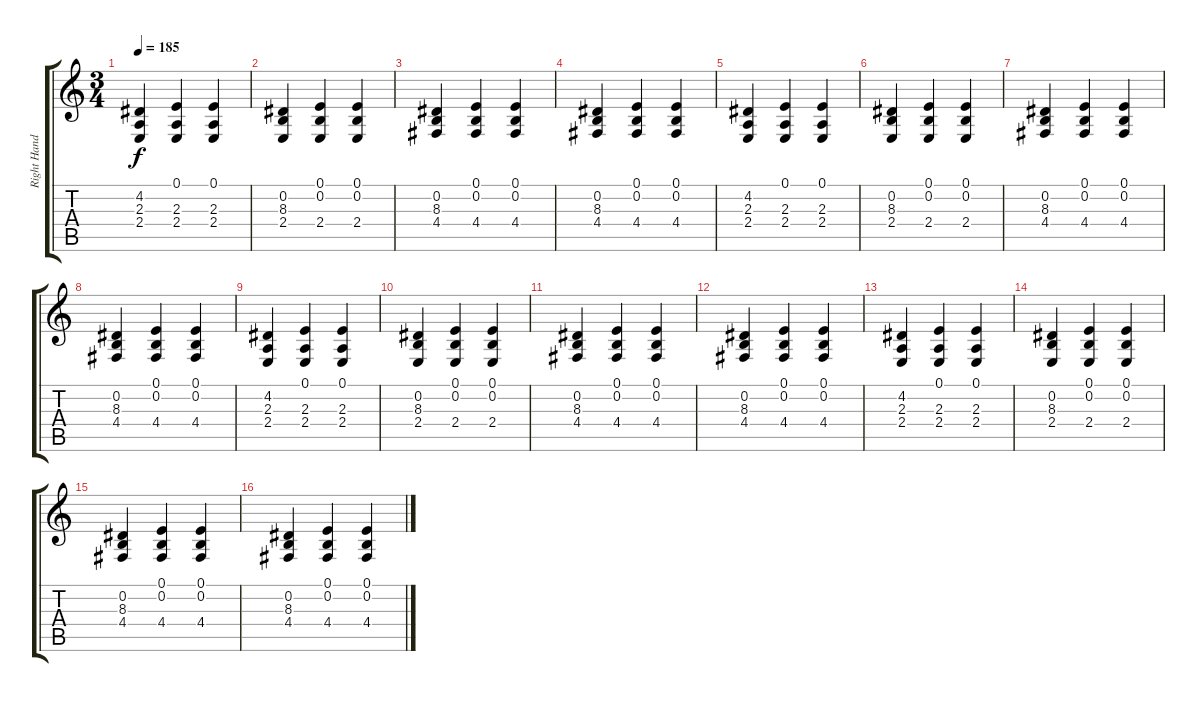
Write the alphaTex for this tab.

\track ("Right Hand" "Right Hand") {instrument acousticgrandpiano}
\staff {score tabs}
\tuning (E4 B3 G3 D3 A2 E2) {hide}
\ts (3 4)
\tempo 185
\clef g2
\ks c
(4.2 2.3 2.4).4{dy f} (0.1 2.3 2.4).4 (0.1 2.3 2.4).4 |
(0.2 8.3 2.4).4 (0.1 0.2 2.4).4 (0.1 0.2 2.4).4 |
(0.2 8.3 4.4).4 (0.1 0.2 4.4).4 (0.1 0.2 4.4).4 |
(0.2 8.3 4.4).4 (0.1 0.2 4.4).4 (0.1 0.2 4.4).4 |
(4.2 2.3 2.4).4 (0.1 2.3 2.4).4 (0.1 2.3 2.4).4 |
(0.2 8.3 2.4).4 (0.1 0.2 2.4).4 (0.1 0.2 2.4).4 |
(0.2 8.3 4.4).4 (0.1 0.2 4.4).4 (0.1 0.2 4.4).4 |
(0.2 8.3 4.4).4 (0.1 0.2 4.4).4 (0.1 0.2 4.4).4 |
(4.2 2.3 2.4).4 (0.1 2.3 2.4).4 (0.1 2.3 2.4).4 |
(0.2 8.3 2.4).4 (0.1 0.2 2.4).4 (0.1 0.2 2.4).4 |
(0.2 8.3 4.4).4 (0.1 0.2 4.4).4 (0.1 0.2 4.4).4 |
(0.2 8.3 4.4).4 (0.1 0.2 4.4).4 (0.1 0.2 4.4).4 |
(4.2 2.3 2.4).4 (0.1 2.3 2.4).4 (0.1 2.3 2.4).4 |
(0.2 8.3 2.4).4 (0.1 0.2 2.4).4 (0.1 0.2 2.4).4 |
(0.2 8.3 4.4).4 (0.1 0.2 4.4).4 (0.1 0.2 4.4).4 |
(0.2 8.3 4.4).4 (0.1 0.2 4.4).4 (0.1 0.2 4.4).4
